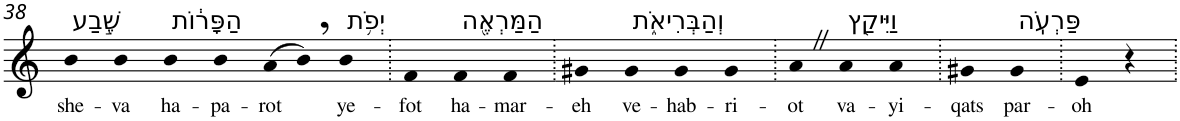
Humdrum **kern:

**kern	**text
*part1	*part1
*staff1	*staff1
*I"Piano	*
*I'Pno	*
!!LO:PB:g=z
*clefG2	*
*k[]	*
=38	=38
!LO:TX:a:t=שֶׁ֣בַע	!
!	!LO:LY:b
4b	she-
!	!LO:LY:b
4b	-va
!LO:TX:a:t=הַפָּר֔וֹת	!
!	!LO:LY:b
4b	ha-
!	!LO:LY:b
4b	-pa-
!	!LO:LY:b
(>8a	-rot
8b,)	.
!LO:TX:a:t=יְפֹ֥ת	!
!	!LO:LY:b
4b	ye-
=39.	=39.
!	!LO:LY:b
4f	-fot
!LO:TX:a:t=הַמַּרְאֶ֖ה	!
!	!LO:LY:b
4f	ha-
!	!LO:LY:b
4f	-mar-
=40.	=40.
!	!LO:LY:b
4g#X	-eh
!LO:TX:a:t=וְהַבְּרִיאֹ֑ת	!
!	!LO:LY:b
4g#	ve-
!	!LO:LY:b
4g#	-hab-
!	!LO:LY:b
4g#	-ri-
=41.	=41.
!	!LO:LY:b
4aZ	-ot
!LO:TX:a:t=וַיִּיקַ֖ץ	!
!	!LO:LY:b
4a	va-
!	!LO:LY:b
4a	-yi-
=42.	=42.
!	!LO:LY:b
4g#X	-qats
!LO:TX:a:t=פַּרְעֹֽה	!
!	!LO:LY:b
4g#	par-
=43.	=43.
!	!LO:LY:b
4e	-oh
4r	.
=.	=.
*-	*-
